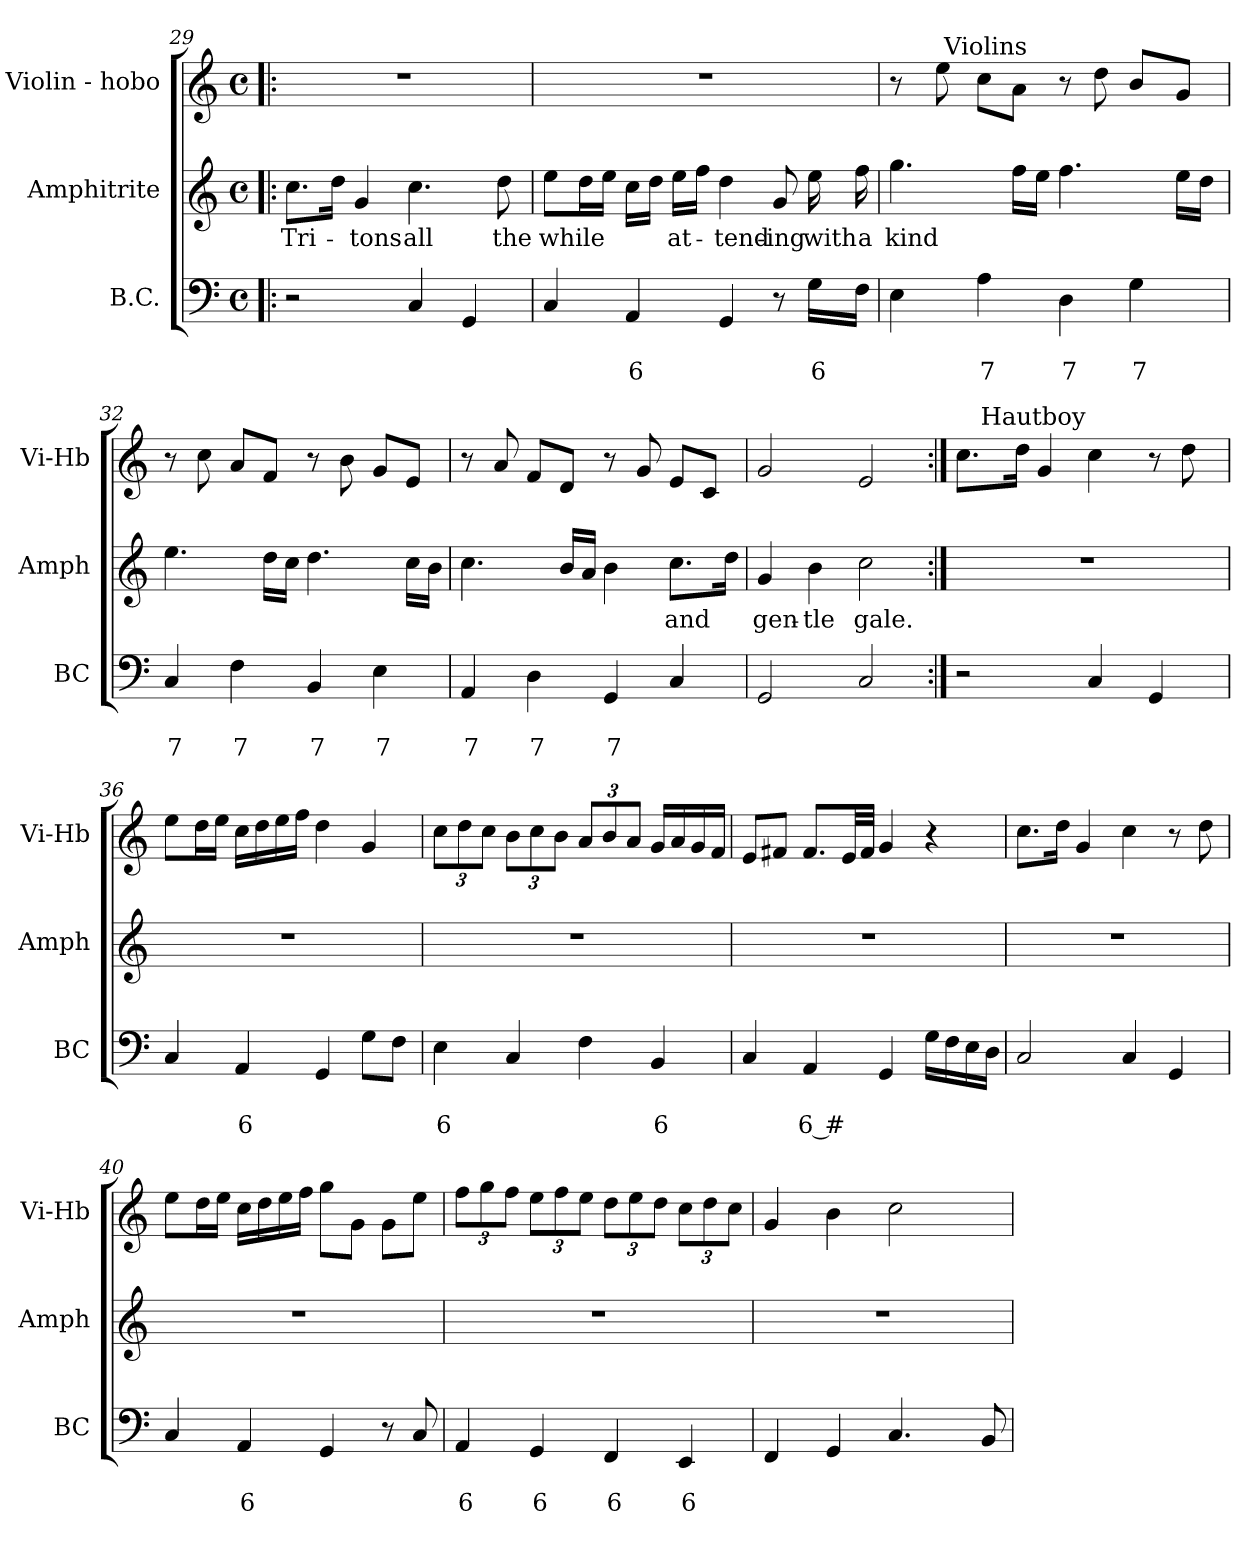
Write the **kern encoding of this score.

**kern	**text	**text	**kern	**text	**kern
*part3	*part3	*part3	*part2	*part2	*part1
*staff3	*staff3	*staff3	*staff2	*staff2	*staff1
*I"B.C.	*	*	*I"Amphitrite	*	*I"Violin - hobo
*I'BC	*	*	*I'Amph	*	*I'Vi-Hb
!!LO:PB:g=z
*clefF4	*	*	*clefG2	*	*clefG2
*k[]	*	*	*k[]	*	*k[]
*C:	*	*	*C:	*	*C:
*M4/4	*	*	*M4/4	*	*M4/4
*met(c)	*	*	*met(c)	*	*met(c)
=29!|:	=29!|:	=29!|:	=29!|:	=29!|:	=29!|:
!	!	!	!	!LO:LY:b	!
2r	.	.	8.cc\L	Tri-	1r
.	.	.	16dd\Jk	.	.
!	!	!	!	!LO:LY:b	!
.	.	.	4g/	-tons	.
!	!	!	!	!LO:LY:b	!
4C/	.	.	4.cc\	all	.
4GG/	.	.	.	.	.
!	!	!	!	!LO:LY:b	!
.	.	.	8dd\	the	.
=30	=30	=30	=30	=30	=30
!	!	!	!	!LO:LY:b	!
4C/	.	.	8ee\L	while	1r
.	.	.	16dd\L	.	.
.	.	.	16ee\JJ	.	.
!	!	!LO:LY:b	!	!	!
4AA/	.	6	16cc\LL	.	.
.	.	.	16dd\JJ	.	.
!	!	!	!	!LO:LY:b	!
.	.	.	16ee\LL	at-	.
.	.	.	16ff\JJ	.	.
!	!	!	!	!LO:LY:b	!
4GG/	.	.	4dd\	-tend-	.
!	!	!	!	!LO:LY:b	!
8r	.	.	8g/	-ing	.
!	!	!LO:LY:b	!	!LO:LY:b	!
16G\LL	.	6	16ee\	with	.
!	!	!	!	!LO:LY:b	!
16F\JJ	.	.	16ff\	a	.
=31	=31	=31	=31	=31	=31
!	!	!	!	!LO:LY:b	!
*	*	*	*	*	*^
4E\	.	.	4.gg\	kind	8r	12ryy
.	.	.	.	.	.	24ryy
.	.	.	.	.	8ee\	96ryy
!	!	!	!	!	!	!LO:TX:a:t=Violins
.	.	.	.	.	.	3%2ryy
!	!	!LO:LY:b	!	!	!	!
4A\	.	7	.	.	8cc\L	.
.	.	.	16ff\LL	.	8a\J	.
.	.	.	16ee\JJ	.	.	.
!	!	!LO:LY:b	!	!	!	!
4D\	.	7	4.ff\	.	8r	.
.	.	.	.	.	8dd\	.
!	!	!LO:LY:b	!	!	!	!
4G\	.	7	.	.	8b/L	.
.	.	.	.	.	.	6ryy
.	.	.	16ee\LL	.	8g/J	.
.	.	.	16dd\JJ	.	.	.
.	.	.	.	.	.	48.ryy
!!LO:LB:g=z
=32	=32	=32	=32	=32	=32	=32
!	!	!LO:LY:b	!	!	!	!
*	*	*	*	*	*v	*v
4C/	.	7	4.ee\	.	8r
.	.	.	.	.	8cc\
!	!	!LO:LY:b	!	!	!
4F\	.	7	.	.	8a/L
.	.	.	16dd\LL	.	8f/J
.	.	.	16cc\JJ	.	.
!	!	!LO:LY:b	!	!	!
4BB/	.	7	4.dd\	.	8r
.	.	.	.	.	8b\
!	!	!LO:LY:b	!	!	!
4E\	.	7	.	.	8g/L
.	.	.	16cc\LL	.	8e/J
.	.	.	16b\JJ	.	.
=33	=33	=33	=33	=33	=33
!	!	!LO:LY:b	!	!	!
4AA/	.	7	4.cc\	.	8r
.	.	.	.	.	8a/
!	!	!LO:LY:b	!	!	!
4D\	.	7	.	.	8f/L
.	.	.	16b/LL	.	8d/J
.	.	.	16a/JJ	.	.
!	!	!LO:LY:b	!	!	!
4GG/	.	7	4b\	.	8r
.	.	.	.	.	8g/
!	!	!	!	!LO:LY:b	!
4C/	.	.	8.cc\L	and	8e/L
.	.	.	.	.	8c/J
.	.	.	16dd\Jk	.	.
=34	=34	=34	=34	=34	=34
*^	*	*	*	*	*
!	!	!	!	!	!LO:LY:b	!
2GG/	4ryy	.	.	4g/	gen-	2g/
!	!	!	!	!	!LO:LY:b	!
.	4ryy	.	.	4b\	-tle	.
!	!	!	!	!	!LO:LY:b	!
2C/	2ryy	.	.	2cc\	gale.	2e/
*v	*v	*	*	*	*	*
!!LO:LB:g=z
=35:|!	=35:|!	=35:|!	=35:|!	=35:|!	=35:|!
*	*	*	*	*	*^
2r	.	.	1r	.	8.cc\L	24ryy
.	.	.	.	.	.	96ryy
!	!	!	!	!	!	!LO:TX:a:t=Hautboy
.	.	.	.	.	.	3%2ryy
.	.	.	.	.	16dd\Jk	.
.	.	.	.	.	4g/	.
4C/	.	.	.	.	4cc\	.
.	.	.	.	.	.	6ryy
4GG/	.	.	.	.	8r	.
.	.	.	.	.	8dd\	.
.	.	.	.	.	.	12ryy
.	.	.	.	.	.	48.ryy
*	*	*	*	*	*v	*v
=36	=36	=36	=36	=36	=36
4C/	.	.	1r	.	8ee\L
.	.	.	.	.	16dd\L
.	.	.	.	.	16ee\JJ
!	!	!LO:LY:b	!	!	!
4AA/	.	6	.	.	16cc\LL
.	.	.	.	.	16dd\
.	.	.	.	.	16ee\
.	.	.	.	.	16ff\JJ
4GG/	.	.	.	.	4dd\
8G\L	.	.	.	.	4g/
8F\J	.	.	.	.	.
=37	=37	=37	=37	=37	=37
!	!	!LO:LY:b	!	!	!
4E\	.	6	1r	.	12cc\L
.	.	.	.	.	12dd\
.	.	.	.	.	12cc\J
4C/	.	.	.	.	12b\L
.	.	.	.	.	12cc\
.	.	.	.	.	12b\J
4F\	.	.	.	.	12a/L
.	.	.	.	.	12b/
.	.	.	.	.	12a/J
!	!	!LO:LY:b	!	!	!
4BB/	.	6	.	.	16g/LL
.	.	.	.	.	16a/
.	.	.	.	.	16g/
.	.	.	.	.	16f/JJ
=38	=38	=38	=38	=38	=38
4C/	.	.	1r	.	8e/L
.	.	.	.	.	8f#X/J
!	!	!LO:LY:b	!	!	!
4AA/	.	6 #	.	.	8.f#/L
.	.	.	.	.	32e/LL
.	.	.	.	.	32f#/JJJ
4GG/	.	.	.	.	4g/
16G\LL	.	.	.	.	4r
16F\	.	.	.	.	.
16E\	.	.	.	.	.
16D\JJ	.	.	.	.	.
!!LO:LB:g=z
=39	=39	=39	=39	=39	=39
2C/	.	.	1r	.	8.cc\L
.	.	.	.	.	16dd\Jk
.	.	.	.	.	4g/
4C/	.	.	.	.	4cc\
4GG/	.	.	.	.	8r
.	.	.	.	.	8dd\
=40	=40	=40	=40	=40	=40
4C/	.	.	1r	.	8ee\L
.	.	.	.	.	16dd\L
.	.	.	.	.	16ee\JJ
!	!	!LO:LY:b	!	!	!
4AA/	.	6	.	.	16cc\LL
.	.	.	.	.	16dd\
.	.	.	.	.	16ee\
.	.	.	.	.	16ff\JJ
4GG/	.	.	.	.	8gg\L
.	.	.	.	.	8g\J
8r	.	.	.	.	8g\L
8C/	.	.	.	.	8ee\J
=41	=41	=41	=41	=41	=41
!	!	!LO:LY:b	!	!	!
4AA/	.	6	1r	.	12ff\L
.	.	.	.	.	12gg\
.	.	.	.	.	12ff\J
!	!	!LO:LY:b	!	!	!
4GG/	.	6	.	.	12ee\L
.	.	.	.	.	12ff\
.	.	.	.	.	12ee\J
!	!	!LO:LY:b	!	!	!
4FF/	.	6	.	.	12dd\L
.	.	.	.	.	12ee\
.	.	.	.	.	12dd\J
!	!	!LO:LY:b	!	!	!
4EE/	.	6	.	.	12cc\L
.	.	.	.	.	12dd\
.	.	.	.	.	12cc\J
=42	=42	=42	=42	=42	=42
*^	*	*	*	*	*
4FF/	8ryy	.	.	1r	.	4g/
.	8ryy	.	.	.	.	.
4GG/	8ryy	.	.	.	.	4b\
.	8ryy	.	.	.	.	.
4.C/	8ryy	.	.	.	.	2cc\
.	8ryy	.	.	.	.	.
.	8ryy	.	.	.	.	.
8BB/	8ryy	.	.	.	.	.
*v	*v	*	*	*	*	*
=	=	=	=	=	=
*-	*-	*-	*-	*-	*-
